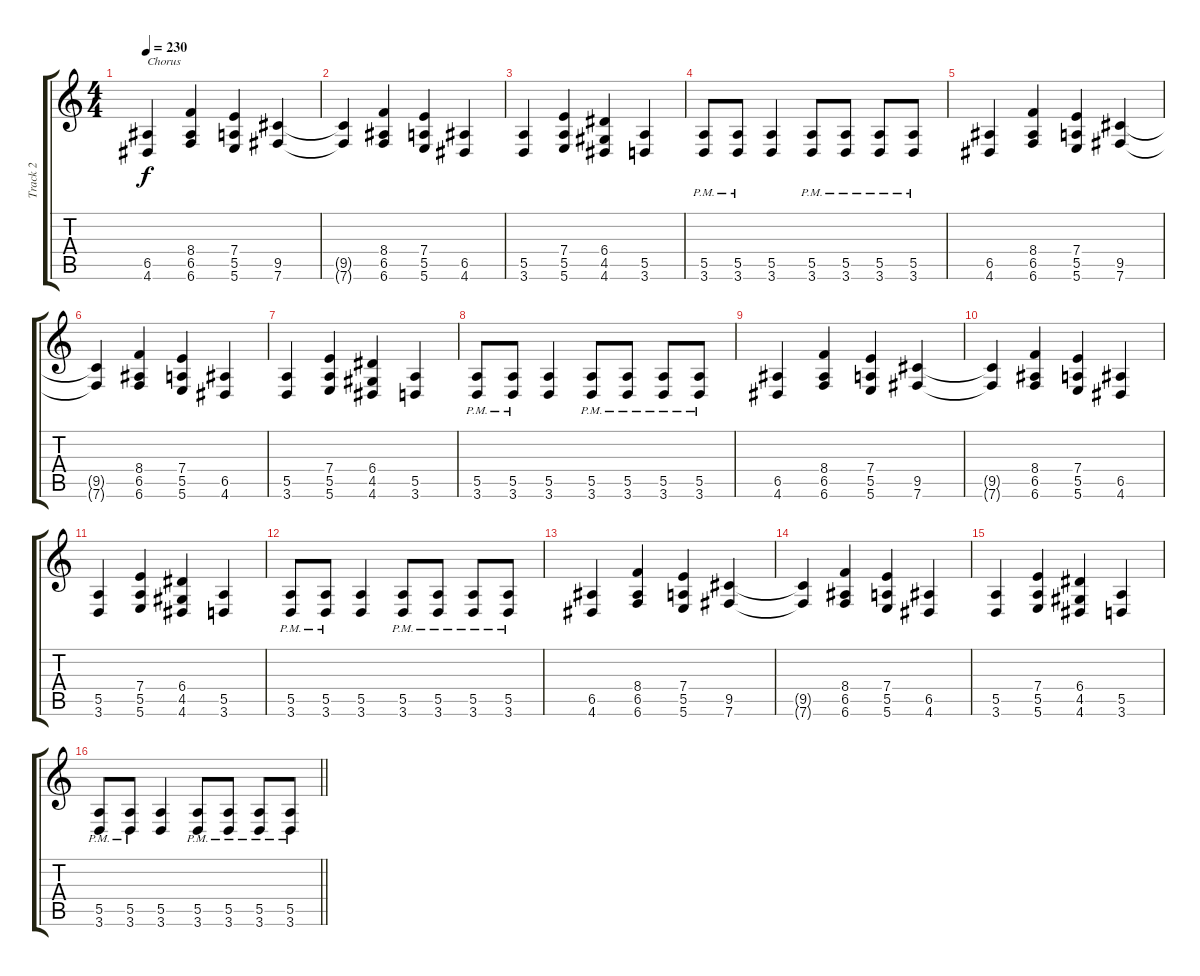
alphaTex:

\track ("Track 2" "Track 2") {instrument distortionguitar}
\staff {score tabs}
\tuning (B3 Gb3 D3 A2 E2 B1) {hide}
\ts (4 4)
\tempo 230
\clef g2
\ks c
(6.5 4.6).4{txt "Chorus" dy f} (8.4 6.5 6.6).4 (7.4 5.5 5.6).4 (9.5 7.6).4 |
(9.5{t} 7.6{t}).4 (8.4 6.5 6.6).4 (7.4 5.5 5.6).4 (6.5 4.6).4 |
(5.5 3.6).4 (7.4 5.5 5.6).4 (6.4 4.5 4.6).4 (5.5 3.6).4 |
(5.5{pm} 3.6{pm}).8 (5.5{pm} 3.6{pm}).8 (5.5 3.6).4 (5.5{pm} 3.6{pm}).8 (5.5{pm} 3.6{pm}).8 (5.5{pm} 3.6{pm}).8 (5.5{pm} 3.6{pm}).8 |
(6.5 4.6).4 (8.4 6.5 6.6).4 (7.4 5.5 5.6).4 (9.5 7.6).4 |
(9.5{t} 7.6{t}).4 (8.4 6.5 6.6).4 (7.4 5.5 5.6).4 (6.5 4.6).4 |
(5.5 3.6).4 (7.4 5.5 5.6).4 (6.4 4.5 4.6).4 (5.5 3.6).4 |
(5.5{pm} 3.6{pm}).8 (5.5{pm} 3.6{pm}).8 (5.5 3.6).4 (5.5{pm} 3.6{pm}).8 (5.5{pm} 3.6{pm}).8 (5.5{pm} 3.6{pm}).8 (5.5{pm} 3.6{pm}).8 |
(6.5 4.6).4 (8.4 6.5 6.6).4 (7.4 5.5 5.6).4 (9.5 7.6).4 |
(9.5{t} 7.6{t}).4 (8.4 6.5 6.6).4 (7.4 5.5 5.6).4 (6.5 4.6).4 |
(5.5 3.6).4 (7.4 5.5 5.6).4 (6.4 4.5 4.6).4 (5.5 3.6).4 |
(5.5{pm} 3.6{pm}).8 (5.5{pm} 3.6{pm}).8 (5.5 3.6).4 (5.5{pm} 3.6{pm}).8 (5.5{pm} 3.6{pm}).8 (5.5{pm} 3.6{pm}).8 (5.5{pm} 3.6{pm}).8 |
(6.5 4.6).4 (8.4 6.5 6.6).4 (7.4 5.5 5.6).4 (9.5 7.6).4 |
(9.5{t} 7.6{t}).4 (8.4 6.5 6.6).4 (7.4 5.5 5.6).4 (6.5 4.6).4 |
(5.5 3.6).4 (7.4 5.5 5.6).4 (6.4 4.5 4.6).4 (5.5 3.6).4 |
\barLineRight lightlight
(5.5{pm} 3.6{pm}).8 (5.5{pm} 3.6{pm}).8 (5.5 3.6).4 (5.5{pm} 3.6{pm}).8 (5.5{pm} 3.6{pm}).8 (5.5{pm} 3.6{pm}).8 (5.5{pm} 3.6{pm}).8
